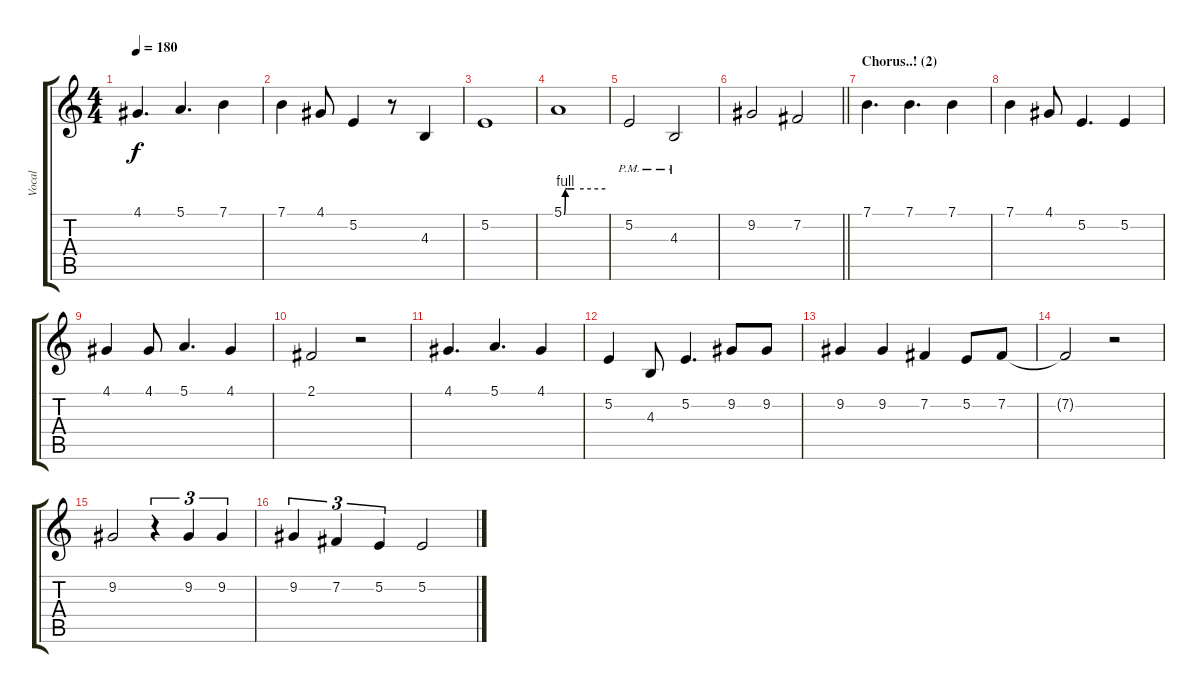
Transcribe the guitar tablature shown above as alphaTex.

\track ("Vocal " "Vocal ") {instrument lead2sawtooth}
\staff {score tabs}
\tuning (E4 B3 G3 D3 A2 E2) {hide}
\ts (4 4)
\tempo 180
\clef g2
\ks c
4.1.4{d dy f} 5.1.4{d} 7.1.4 |
7.1.4 4.1.8 5.2.4 r.8 4.3.4 |
5.2.1 |
5.1{be (custom 0 0 2 4 5 4 15 4 60 4)}.1 |
5.2{pm}.2 4.3{pm}.2 |
\barLineRight lightlight
9.2.2 7.2.2 |
\section ("" "Chorus..! (2)")
7.1.4{d} 7.1.4{d} 7.1.4 |
7.1.4 4.1.8 5.2.4{d} 5.2.4 |
4.1.4 4.1.8 5.1.4{d} 4.1.4 |
2.1.2 r.2 |
4.1.4{d} 5.1.4{d} 4.1.4 |
5.2.4 4.3.8 5.2.4{d} 9.2.8 9.2.8 |
9.2.4 9.2.4 7.2.4 5.2.8 7.2.8 |
7.2{t}.2 r.2 |
9.2.2 r.4{tu (3 2)} 9.2.4{tu (3 2)} 9.2.4{tu (3 2)} |
9.2.4{tu (3 2)} 7.2.4{tu (3 2)} 5.2.4{tu (3 2)} 5.2.2
